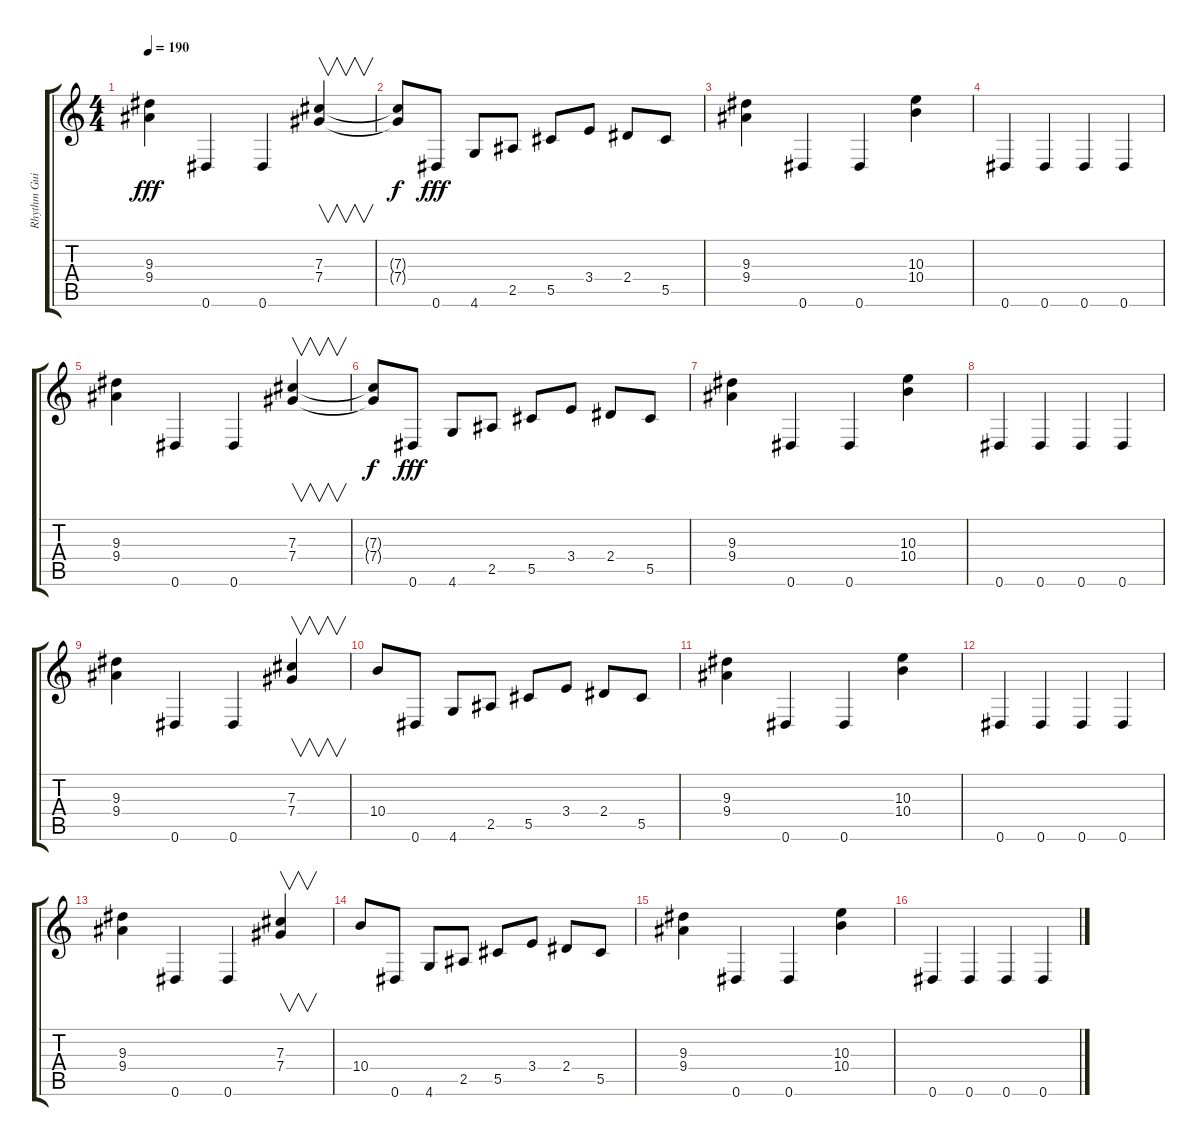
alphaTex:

\track ("Rhythm Guitar" "Rhythm Gui") {instrument overdrivenguitar}
\staff {score tabs}
\tuning (Eb4 Bb3 Gb3 Db3 Ab2 Eb2) {hide}
\ts (4 4)
\tempo 190
\clef g2
\ks c
(9.3 9.4).4{dy fff} 0.6.4 0.6.4 (7.3 7.4).4{v} |
(7.3{t} 7.4{t}).8{dy f} 0.6.8{dy fff} 4.6.8 2.5.8 5.5.8 3.4.8 2.4.8 5.5.8 |
(9.3 9.4).4 0.6.4 0.6.4 (10.3 10.4).4 |
0.6.4 0.6.4 0.6.4 0.6.4 |
(9.3 9.4).4 0.6.4 0.6.4 (7.3 7.4).4{v} |
(7.3{t} 7.4{t}).8{dy f} 0.6.8{dy fff} 4.6.8 2.5.8 5.5.8 3.4.8 2.4.8 5.5.8 |
(9.3 9.4).4 0.6.4 0.6.4 (10.3 10.4).4 |
0.6.4 0.6.4 0.6.4 0.6.4 |
(9.3 9.4).4 0.6.4 0.6.4 (7.3 7.4).4{v} |
10.4.8 0.6.8 4.6.8 2.5.8 5.5.8 3.4.8 2.4.8 5.5.8 |
(9.3 9.4).4 0.6.4 0.6.4 (10.3 10.4).4 |
0.6.4 0.6.4 0.6.4 0.6.4 |
(9.3 9.4).4 0.6.4 0.6.4 (7.3 7.4).4{v} |
10.4.8 0.6.8 4.6.8 2.5.8 5.5.8 3.4.8 2.4.8 5.5.8 |
(9.3 9.4).4 0.6.4 0.6.4 (10.3 10.4).4 |
0.6.4 0.6.4 0.6.4 0.6.4
